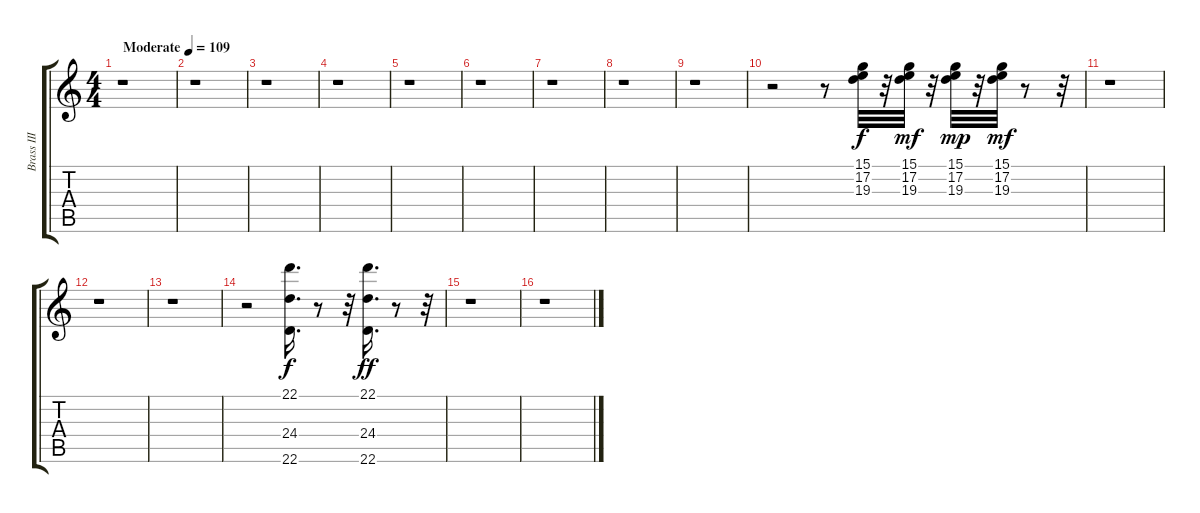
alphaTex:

\track ("Brass III" "Brass III") {instrument brasssection}
\staff {score tabs}
\tuning (E4 B3 G3 D3 A2 E2) {hide}
\ts (4 4)
\tempo (109 "Moderate")
\clef g2
\ks c
r.1{dy f instrument brasssection} |
r.1 |
r.1 |
r.1 |
r.1 |
r.1 |
r.1 |
r.1 |
r.1 |
r.2 r.8 (15.1 17.2 19.3).32{balance 8} r.32 (15.1 17.2 19.3).32{dy mf} r.32 (15.1 17.2 19.3).32{dy mp} r.32 (15.1 17.2 19.3).32{dy mf} r.8 r.32 |
r.1 |
r.1 |
r.1 |
r.2 (22.1 24.4 22.6).16{d dy f} r.8 r.32 (22.1 24.4 22.6).16{d dy ff} r.8 r.32 |
r.1 |
r.1
